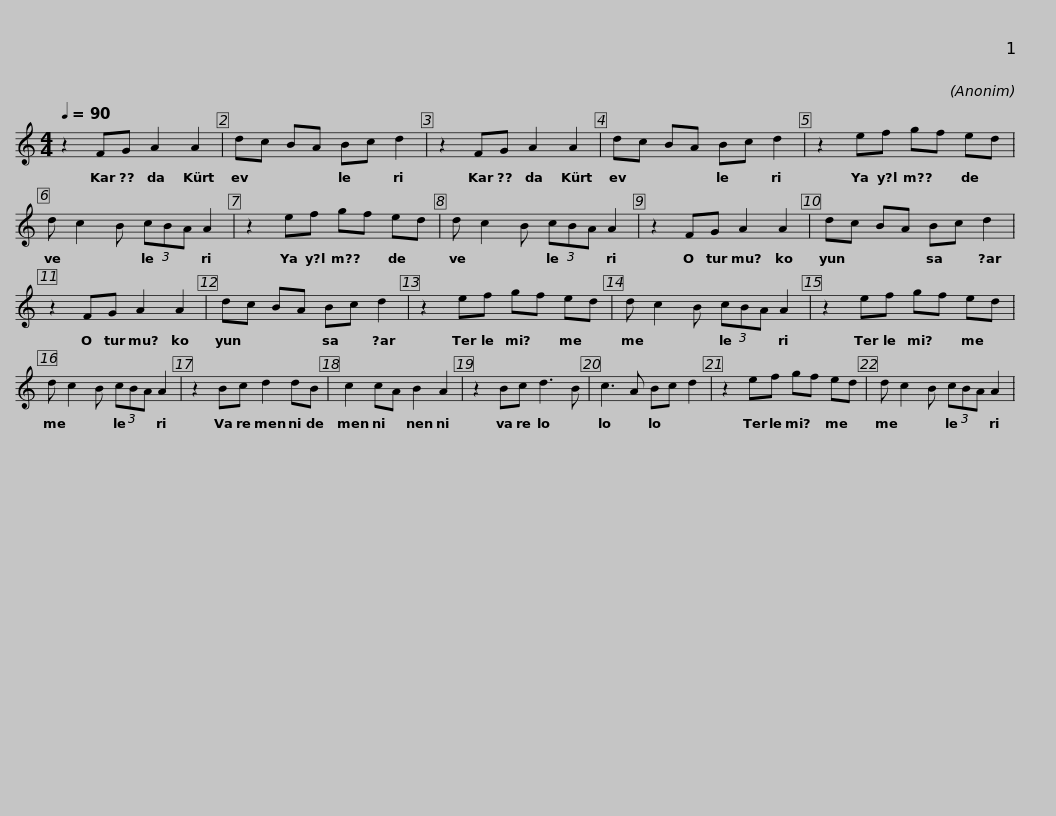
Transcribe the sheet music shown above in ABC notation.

X:1
L:1/8
Q:1/4=90
M:4/4
I:linebreak $
K:C
V:1 treble
V:1
 z2 FG A2 A2 | dc BA Bc d2 | z2 FG A2 A2 | dc BA Bc d2 | z2 ef gf ed | %5
 d c2 B (3cBA A2 |$ z2 ef gf ed | d c2 B (3cBA A2 | z2 FG A2 A2 | dc BA Bc d2 | %10
 z2 FG A2 A2 | dc BA Bc d2 |$ z2 ef gf ed | d c2 B (3cBA A2 | z2 ef gf ed | %15
 d c2 B (3cBA A2 | z2 Bc d2 dB | c2 cA B2 A2 |$ z2 Bc d3 B | c3 A Bc d2 | %20
 z2 ef gf ed | d c2 B (3cBA A2 | %22
